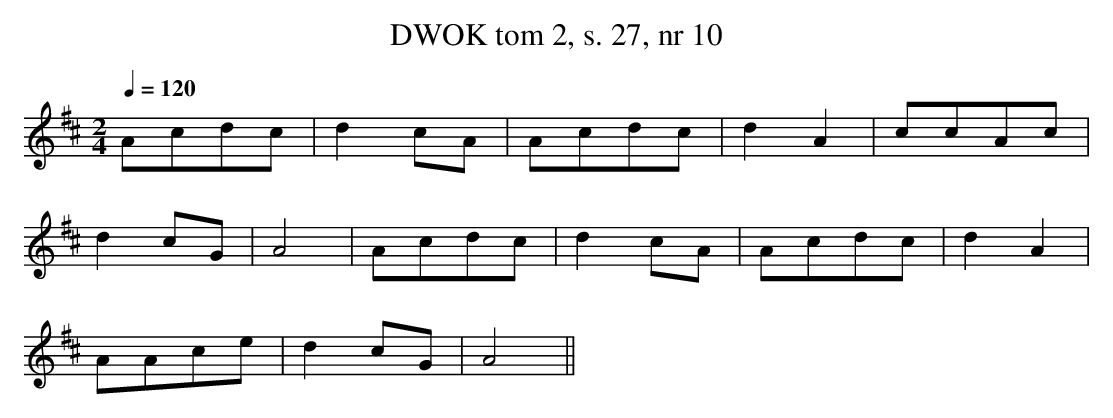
X:1
T: DWOK tom 2, s. 27, nr 10
L:1/8
M:2/4
K:D
Q:1/4=120
Acdc|d2cA|Acdc|d2A2|ccAc|
d2cG|A4|Acdc|d2cA|Acdc|d2A2|
AAce|d2cG|A4||
